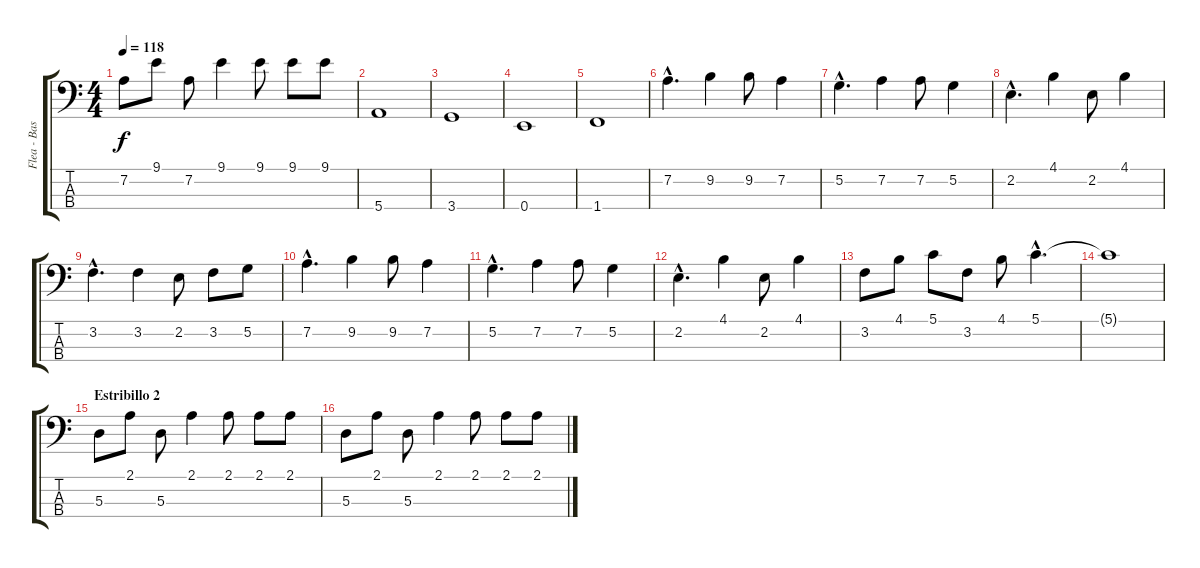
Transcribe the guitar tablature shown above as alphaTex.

\track ("Flea - Bass" "Flea - Bas") {instrument electricbassfinger}
\staff {score tabs}
\tuning (G2 D2 A1 E1) {hide}
\ts (4 4)
\tempo 118
\clef f4
\ks c
7.2.8{dy f} 9.1.8 7.2.8 9.1.4 9.1.8 9.1.8 9.1.8 |
5.4.1 |
3.4.1 |
0.4.1 |
1.4.1 |
7.2{hac}.4{d} 9.2.4 9.2.8 7.2.4 |
5.2{hac}.4{d} 7.2.4 7.2.8 5.2.4 |
2.2{hac}.4{d} 4.1.4 2.2.8 4.1.4 |
3.2{hac}.4{d} 3.2.4 2.2.8 3.2.8 5.2.8 |
7.2{hac}.4{d} 9.2.4 9.2.8 7.2.4 |
5.2{hac}.4{d} 7.2.4 7.2.8 5.2.4 |
2.2{hac}.4{d} 4.1.4 2.2.8 4.1.4 |
3.2.8 4.1.8 5.1.8 3.2.8 4.1.8 5.1{hac}.4{d} |
5.1{t}.1 |
\section ("" "Estribillo 2")
5.3.8 2.1.8 5.3.8 2.1.4 2.1.8 2.1.8 2.1.8 |
5.3.8 2.1.8 5.3.8 2.1.4 2.1.8 2.1.8 2.1.8
